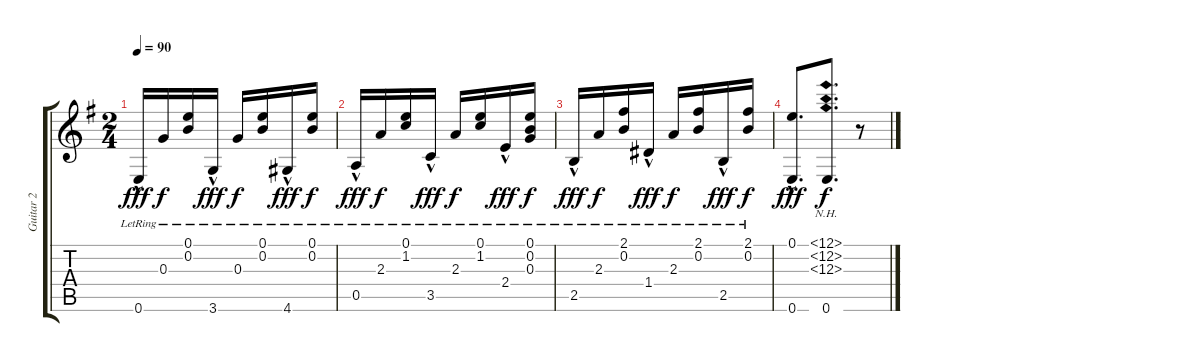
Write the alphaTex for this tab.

\track ("Guitar 2" "Guitar 2") {instrument acousticguitarnylon}
\staff {score tabs}
\tuning (E4 B3 G3 D3 A2 E2) {hide}
\ts (2 4)
\tempo 90
\clef g2
\ks eminor
0.6{hac lr}.16{dy fff} 0.3{lr}.16{dy f} (0.1{lr} 0.2{lr}).16 3.6{hac lr}.16{dy fff} 0.3{lr}.16{dy f} (0.1{lr} 0.2{lr}).16 4.6{hac lr}.16{dy fff} (0.1{lr} 0.2{lr}).16{dy f} |
0.5{hac lr}.16{dy fff} 2.3{lr}.16{dy f} (0.1{lr} 1.2{lr}).16 3.5{hac lr}.16{dy fff} 2.3{lr}.16{dy f} (0.1{lr} 1.2{lr}).16 2.4{hac lr}.16{dy fff} (0.1{lr} 0.2{lr} 0.3{lr}).16{dy f} |
2.5{hac lr}.16{dy fff} 2.3{lr}.16{dy f} (2.1{lr} 0.2{lr}).16 1.4{hac lr}.16{dy fff} 2.3{lr}.16{dy f} (2.1{lr} 0.2{lr}).16 2.5{hac lr}.16{dy fff} (2.1{lr} 0.2{lr}).16{dy f} |
(0.1 0.6{hac}).8{d dy fff} (0.1{nh} 0.2{nh} 0.3{nh} 0.6).8{d dy f} r.8
